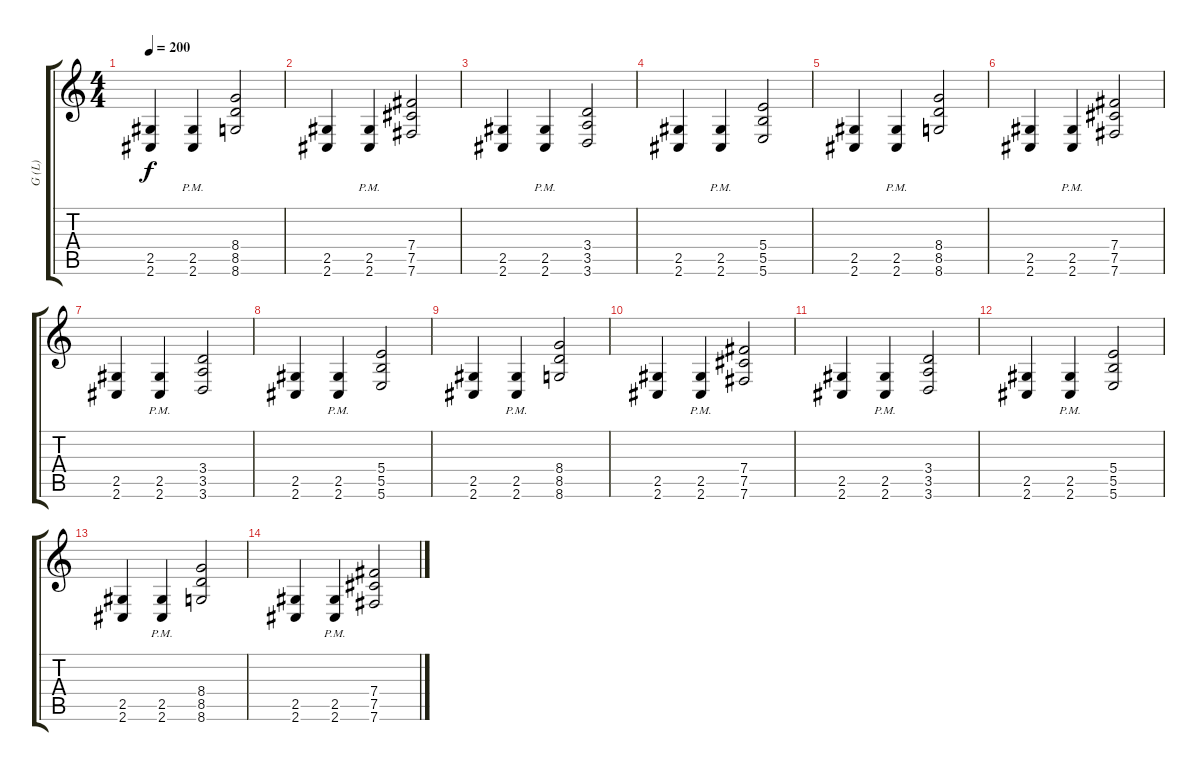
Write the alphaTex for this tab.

\track ("G (L)" "G (L)") {instrument distortionguitar}
\staff {score tabs}
\tuning (Db4 Ab3 E3 B2 Gb2 B1) {hide}
\ts (4 4)
\tempo 200
\clef g2
\ks c
(2.5 2.6).4{dy f} (2.5{pm} 2.6{pm}).4 (8.4 8.5 8.6).2 |
(2.5 2.6).4 (2.5{pm} 2.6{pm}).4 (7.4 7.5 7.6).2 |
(2.5 2.6).4 (2.5{pm} 2.6{pm}).4 (3.4 3.5 3.6).2 |
(2.5 2.6).4 (2.5{pm} 2.6{pm}).4 (5.4 5.5 5.6).2 |
(2.5 2.6).4 (2.5{pm} 2.6{pm}).4 (8.4 8.5 8.6).2 |
(2.5 2.6).4 (2.5{pm} 2.6{pm}).4 (7.4 7.5 7.6).2 |
(2.5 2.6).4 (2.5{pm} 2.6{pm}).4 (3.4 3.5 3.6).2 |
(2.5 2.6).4 (2.5{pm} 2.6{pm}).4 (5.4 5.5 5.6).2 |
(2.5 2.6).4 (2.5{pm} 2.6{pm}).4 (8.4 8.5 8.6).2 |
(2.5 2.6).4 (2.5{pm} 2.6{pm}).4 (7.4 7.5 7.6).2 |
(2.5 2.6).4 (2.5{pm} 2.6{pm}).4 (3.4 3.5 3.6).2 |
(2.5 2.6).4 (2.5{pm} 2.6{pm}).4 (5.4 5.5 5.6).2 |
(2.5 2.6).4 (2.5{pm} 2.6{pm}).4 (8.4 8.5 8.6).2 |
(2.5 2.6).4 (2.5{pm} 2.6{pm}).4 (7.4 7.5 7.6).2
